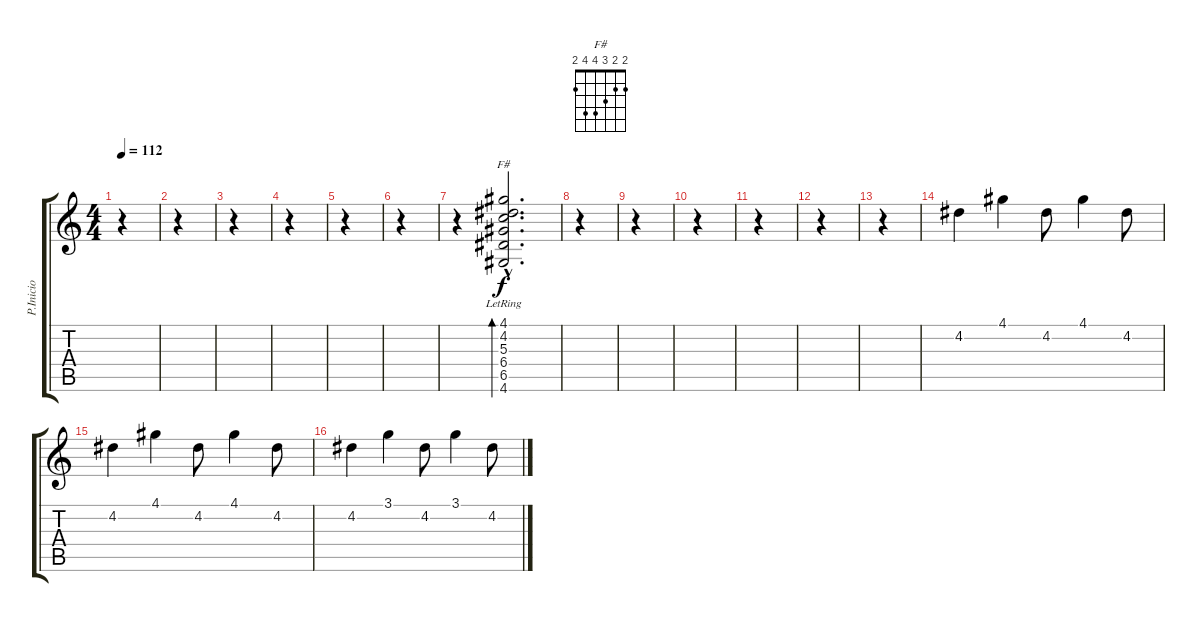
\track ("P.Inicio" "P.Inicio") {instrument banjo}
\staff {score tabs}
\tuning (E4 B3 G3 D3 A2 E2) {hide}
\displaytranspose 12
\chord ("F#" 2 2 3 4 4 2)
\ts (4 4)
\tempo 112
\clef g2
\ks c
r.4{dy f} |
r.4 |
r.4 |
r.4 |
r.4 |
r.4 |
r.4 (4.1{hac lr} 4.2{hac lr} 5.3{hac lr} 6.4{hac lr} 6.5{hac lr} 4.6{hac lr}).2{d bd 120 ch "F#"} |
r.4 |
r.4 |
r.4 |
r.4 |
r.4 |
r.4 |
4.2.4 4.1.4 4.2.8 4.1.4 4.2.8 |
4.2.4 4.1.4 4.2.8 4.1.4 4.2.8 |
4.2.4 3.1.4 4.2.8 3.1.4 4.2.8
